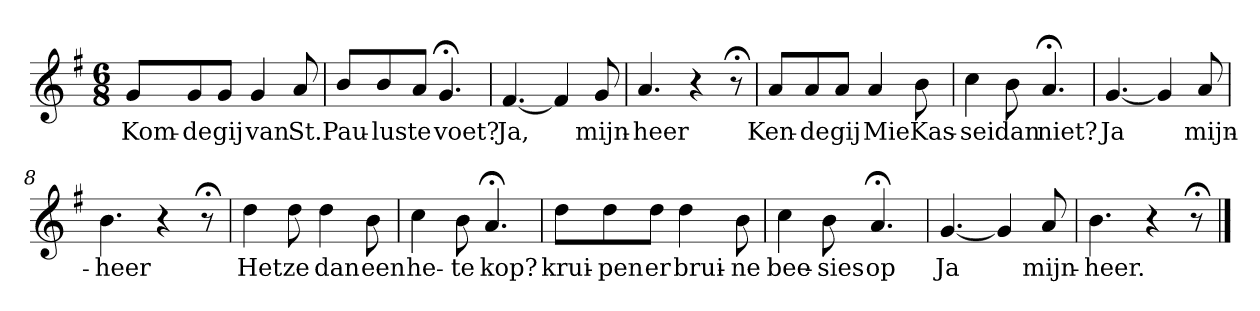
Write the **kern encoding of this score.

**kern	**text
*part1	*part1
*staff1	*staff1
*k[f#]	*
*G:	*
*M6/8	*
*MM120	*
=1	=1
8gL	Kom-
8g	-de
8gJ	gij
4g	van
8a	St.
=2	=2
8bL	Pau-
8b	-lus
8aJ	te
4.g;<	voet?
=3	=3
[4.f#	Ja,
4f#]	.
8g	mijn-
=4	=4
4.a	-heer
4r	.
8r;<	.
=5	=5
8aL	Ken-
8a	-de
8aJ	gij
4a	Mie
8b	Kas-
=6	=6
4cc	-sei
8b	dan
4.a;<	niet?
=7	=7
[4.g	Ja
4g]	.
8a	mijn-
=8	=8
4.b	-heer
4r	.
8r;<	.
=9	=9
4dd	Het
8dd	ze
4dd	dan
8b	een
=10	=10
4cc	he-
8b	-te
4.a;<	kop?
=11	=11
8ddL	krui-
8dd	-pen
8ddJ	er
4dd	brui-
8b	-ne
=12	=12
4cc	bee-
8b	-sies
4.a;<	op
=13	=13
[4.g	Ja
4g]	.
8a	mijn-
=14	=14
4.b	-heer.
4r	.
8r;<	.
==	==
*-	*-
